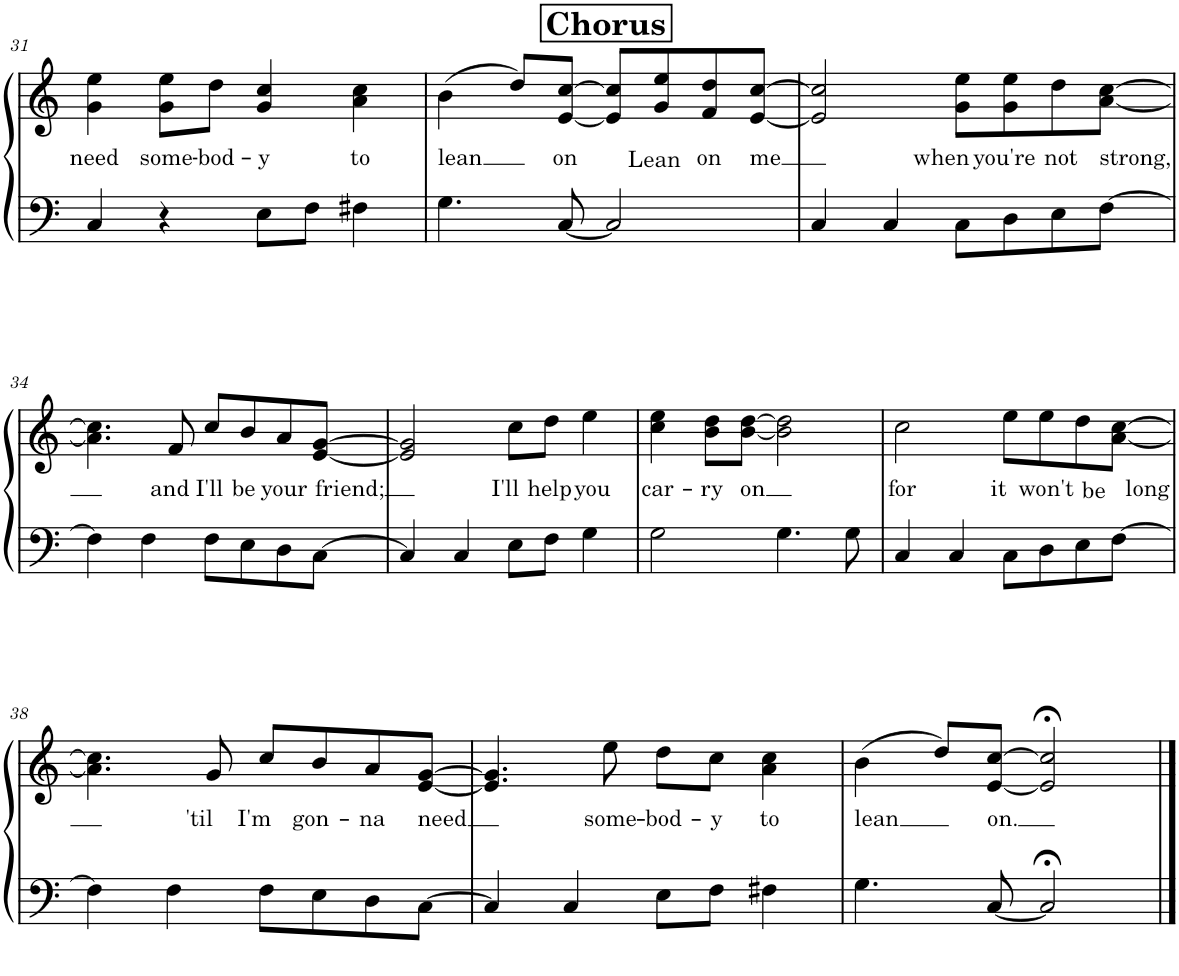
**kern	**kern	**text
*part1	*part1	*part1
*staff2	*staff1	*staff1
*I"Piano	*	*
*I'Pno.	*	*
!!LO:PB:g=z
*clefF4	*clefG2	*
*k[]	*k[]	*
*M4/4	*M4/4	*
=31	=31	=31
!	!	!LO:LY:b
4C/	4g\ 4ee\	need
!	!	!LO:LY:b
4r	8g\ 8ee\L	some-
!	!	!LO:LY:b
.	8dd\J	-bod-
!	!	!LO:LY:b
8E\L	4g/ 4cc/	-y
8F\J	.	.
!	!	!LO:LY:b
4F#X\	4a\ 4cc\	to
!!LO:REH:place=s1:a:B:cj:fs=14:t=Chorus:qo=2
=32	=32	=32
!	!	!LO:LY:b
4.G\	(4b\	lean
.	8dd/L)	.
!	!	!LO:LY:b
[8C/	[8e/ [8cc/J	on
2C/]	8e/] 8cc/]L	.
!	!	!LO:LY:b
.	8g/ 8ee/	Lean
!	!	!LO:LY:b
.	8f/ 8dd/	on
!	!	!LO:LY:b
.	[8e/ [8cc/J	me
=33	=33	=33
4C/	2e/] 2cc/]	.
4C/	.	.
!	!	!LO:LY:b
8C\L	8g\ 8ee\L	when
!	!	!LO:LY:b
8D\	8g\ 8ee\	you're
!	!	!LO:LY:b
8E\	8dd\	not
!	!	!LO:LY:b
[8F\J	[8a\ [8cc\J	strong,
!!LO:LB:g=z
=34	=34	=34
4F\]	4.a\] 4.cc\]	.
4F\	.	.
!	!	!LO:LY:b
.	8f/	and
!	!	!LO:LY:b
8F\L	8cc/L	I'll
!	!	!LO:LY:b
8E\	8b/	be
!	!	!LO:LY:b
8D\	8a/	your
!	!	!LO:LY:b
[8C\J	[8e/ [8g/J	friend;
=35	=35	=35
4C/]	2e/] 2g/]	.
4C/	.	.
!	!	!LO:LY:b
8E\L	8cc\L	I'll
!	!	!LO:LY:b
8F\J	8dd\J	help
!	!	!LO:LY:b
4G\	4ee\	you
=36	=36	=36
!	!	!LO:LY:b
2G\	4cc\ 4ee\	car-
!	!	!LO:LY:b
.	8b\ 8dd\L	-ry
!	!	!LO:LY:b
.	[8b\ [8dd\J	on
4.G\	2b\] 2dd\]	.
8G\	.	.
=37	=37	=37
!	!	!LO:LY:b
4C/	2cc\	for
4C/	.	.
!	!	!LO:LY:b
8C\L	8ee\L	it
!	!	!LO:LY:b
8D\	8ee\	won't
!	!	!LO:LY:b
8E\	8dd\	be
!	!	!LO:LY:b
[8F\J	[8a\ [8cc\J	long
!!LO:LB:g=z
=38	=38	=38
4F\]	4.a\] 4.cc\]	.
4F\	.	.
!	!	!LO:LY:b
.	8g/	'til
!	!	!LO:LY:b
8F\L	8cc/L	I'm
!	!	!LO:LY:b
8E\	8b/	gon-
!	!	!LO:LY:b
8D\	8a/	-na
!	!	!LO:LY:b
[8C\J	[8e/ [8g/J	need
=39	=39	=39
4C/]	4.e/] 4.g/]	.
4C/	.	.
!	!	!LO:LY:b
.	8ee\	some-
!	!	!LO:LY:b
8E\L	8dd\L	-bod-
!	!	!LO:LY:b
8F\J	8cc\J	-y
!	!	!LO:LY:b
4F#X\	4a\ 4cc\	to
=40	=40	=40
!	!	!LO:LY:b
4.G\	(4b\	lean
.	8dd/L)	.
!	!	!LO:LY:b
[8C/	[8e/ [8cc/J	on.
2C;</]	2e/];< 2cc/];<	.
==	==	==
*-	*-	*-
